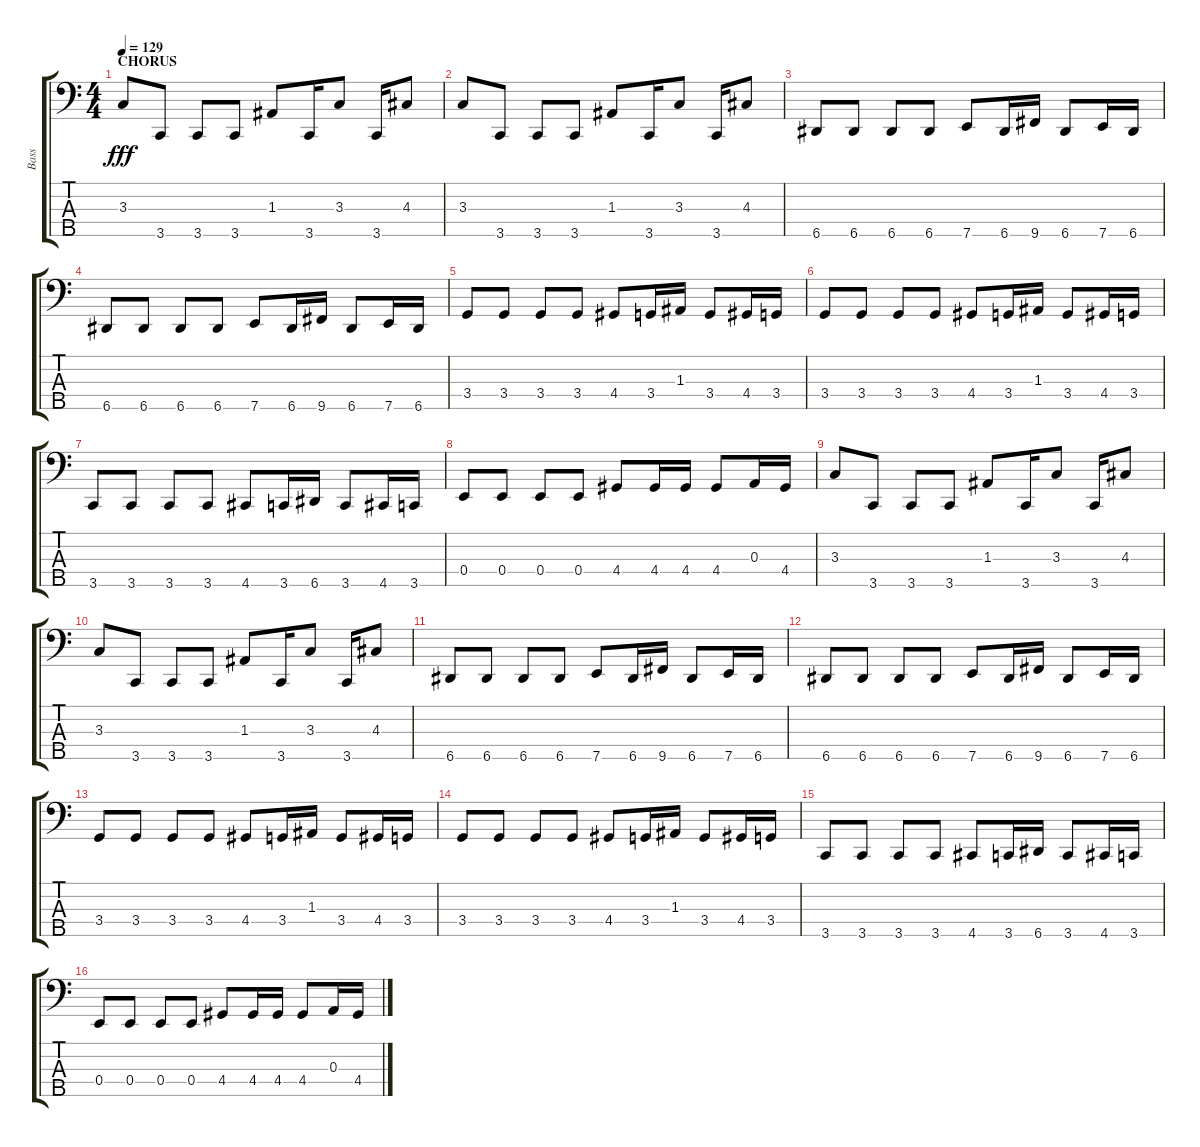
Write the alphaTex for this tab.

\track ("Bass" "Bass") {instrument electricbasspick}
\staff {score tabs}
\tuning (G2 D2 A1 E1 A0) {hide}
\ts (4 4)
\section ("" "CHORUS")
\tempo 129
\clef f4
\ks c
3.3.8{dy fff} 3.5.8 3.5.8 3.5.8 1.3.8 3.5.16 3.3.8 3.5.16 4.3.8 |
3.3.8 3.5.8 3.5.8 3.5.8 1.3.8 3.5.16 3.3.8 3.5.16 4.3.8 |
6.5.8 6.5.8 6.5.8 6.5.8 7.5.8 6.5.16 9.5.16 6.5.8 7.5.16 6.5.16 |
6.5.8 6.5.8 6.5.8 6.5.8 7.5.8 6.5.16 9.5.16 6.5.8 7.5.16 6.5.16 |
3.4.8 3.4.8 3.4.8 3.4.8 4.4.8 3.4.16 1.3.16 3.4.8 4.4.16 3.4.16 |
3.4.8 3.4.8 3.4.8 3.4.8 4.4.8 3.4.16 1.3.16 3.4.8 4.4.16 3.4.16 |
3.5.8 3.5.8 3.5.8 3.5.8 4.5.8 3.5.16 6.5.16 3.5.8 4.5.16 3.5.16 |
0.4.8 0.4.8 0.4.8 0.4.8 4.4.8 4.4.16 4.4.16 4.4.8 0.3.16 4.4.16 |
3.3.8 3.5.8 3.5.8 3.5.8 1.3.8 3.5.16 3.3.8 3.5.16 4.3.8 |
3.3.8 3.5.8 3.5.8 3.5.8 1.3.8 3.5.16 3.3.8 3.5.16 4.3.8 |
6.5.8 6.5.8 6.5.8 6.5.8 7.5.8 6.5.16 9.5.16 6.5.8 7.5.16 6.5.16 |
6.5.8 6.5.8 6.5.8 6.5.8 7.5.8 6.5.16 9.5.16 6.5.8 7.5.16 6.5.16 |
3.4.8 3.4.8 3.4.8 3.4.8 4.4.8 3.4.16 1.3.16 3.4.8 4.4.16 3.4.16 |
3.4.8 3.4.8 3.4.8 3.4.8 4.4.8 3.4.16 1.3.16 3.4.8 4.4.16 3.4.16 |
3.5.8 3.5.8 3.5.8 3.5.8 4.5.8 3.5.16 6.5.16 3.5.8 4.5.16 3.5.16 |
0.4.8 0.4.8 0.4.8 0.4.8 4.4.8 4.4.16 4.4.16 4.4.8 0.3.16 4.4.16
